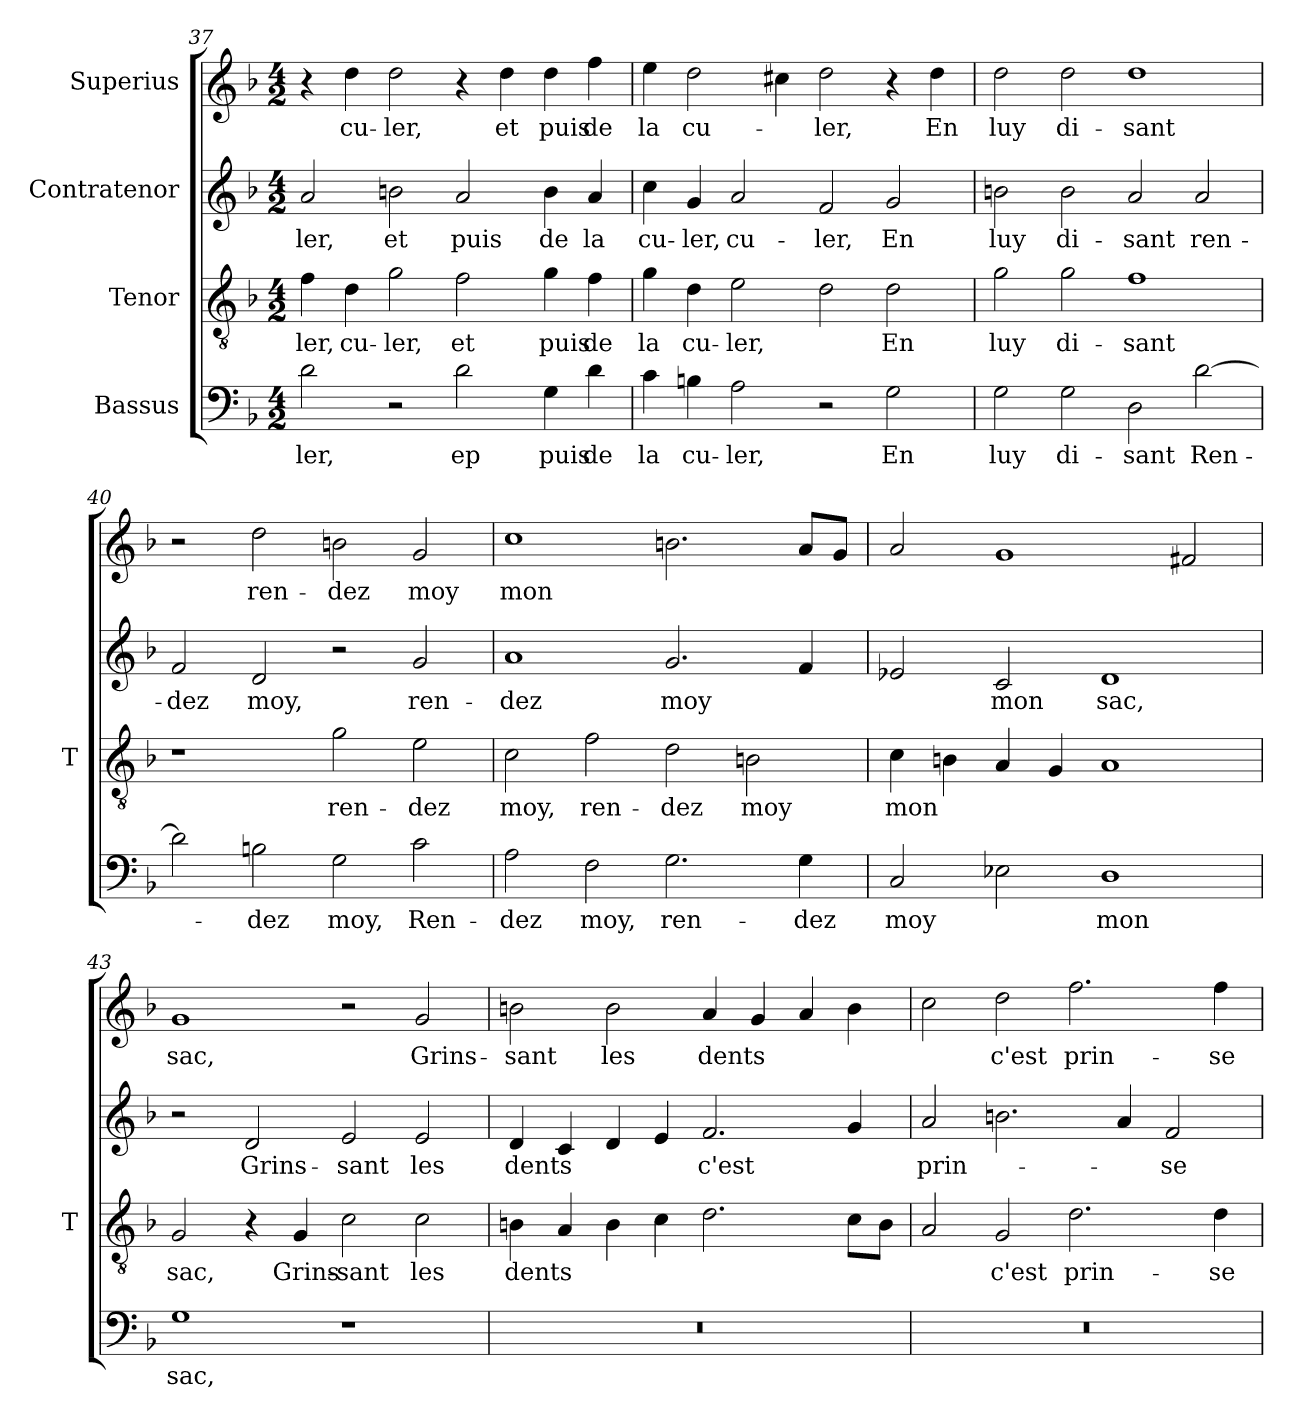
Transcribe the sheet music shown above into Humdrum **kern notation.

**kern	**text	**kern	**text	**kern	**text	**kern	**text
*part4	*part4	*part3	*part3	*part2	*part2	*part1	*part1
*staff4	*staff4	*staff3	*staff3	*staff2	*staff2	*staff1	*staff1
*I"Bassus	*	*I"Tenor	*	*I"Contratenor	*	*I"Superius	*
*	*	*I'T	*	*	*	*	*
*clefF4	*	*clefGv2	*	*clefG2	*	*clefG2	*
*k[b-]	*	*k[b-]	*	*k[b-]	*	*k[b-]	*
*M4/2	*	*M4/2	*	*M4/2	*	*M4/2	*
=37	=37	=37	=37	=37	=37	=37	=37
2d	-ler,	4f	-ler,	2a	-ler,	4r	.
.	.	4d	cu-	.	.	4dd	cu-
2r	.	2g	-ler,	2b	-et	2dd	-ler,
2d	-ep	2f	-et	2a	-puis	4r	.
.	.	.	.	.	.	4dd	-et
4G	-puis	4g	-puis	4b	-de	4dd	-puis
4d	-de	4f	-de	4a	-la	4ff	-de
=38	=38	=38	=38	=38	=38	=38	=38
4c	-la	4g	-la	4cc	cu-	4ee	-la
4B	cu-	4d	cu-	4g	-ler,	2dd	cu-
2A	-ler,	2e	-ler,	2a	cu-	.	.
.	.	.	.	.	.	4cc#X	.
2r	.	2d	.	2f	-ler,	2dd	-ler,
2G	-En	2d	-En	2g	-En	4r	.
.	.	.	.	.	.	4dd	-En
=39	=39	=39	=39	=39	=39	=39	=39
2G	-luy	2g	-luy	2b	-luy	2dd	-luy
2G	di-	2g	di-	2b	di-	2dd	di-
2D	-sant	1f	-sant	2a	-sant	1dd	-sant
[2d	Ren-	.	.	2a	ren-	.	.
=40	=40	=40	=40	=40	=40	=40	=40
2d]	.	1r	.	2f	-dez	2r	.
2B	-dez	.	.	2d	-moy,	2dd	ren-
2G	-moy,	2g	ren-	2r	.	2b	-dez
2c	Ren-	2e	-dez	2g	ren-	2g	-moy
=41	=41	=41	=41	=41	=41	=41	=41
2A	-dez	2c	-moy,	1a	-dez	1cc	-mon
2F	-moy,	2f	ren-	.	.	.	.
2.G	ren-	2d	-dez	2.g	-moy	2.b	.
.	.	2B	-moy	.	.	.	.
4G	-dez	.	.	4f	.	8aL	.
.	.	.	.	.	.	8gJ	.
=42	=42	=42	=42	=42	=42	=42	=42
2C	-moy	4c	-mon	2e-X	.	2a	.
.	.	4B	.	.	.	.	.
2E-X	.	4A	.	2c	-mon	1g	.
.	.	4G	.	.	.	.	.
1D	-mon	1A	.	1d	-sac,	.	.
.	.	.	.	.	.	2f#X	.
=43	=43	=43	=43	=43	=43	=43	=43
1G	-sac,	2G	-sac,	2r	.	1g	-sac,
.	.	4r	.	2d	Grins-	.	.
.	.	4G	Grins-	.	.	.	.
1r	.	2c	-sant	2e	-sant	2r	.
.	.	2c	-les	2e	-les	2g	Grins-
=44	=44	=44	=44	=44	=44	=44	=44
0r	.	4B	-dents	4d	-dents	2b	-sant
.	.	4A	.	4c	.	.	.
.	.	4B	.	4d	.	2b	-les
.	.	4c	.	4e	.	.	.
.	.	2.d	.	2.f	-c'est	4a	-dents
.	.	.	.	.	.	4g	.
.	.	.	.	.	.	4a	.
.	.	8cL	.	4g	.	4b	.
.	.	8BJ	.	.	.	.	.
=45	=45	=45	=45	=45	=45	=45	=45
0r	.	2A	.	2a	prin-	2cc	.
.	.	2G	-c'est	2.b	.	2dd	-c'est
.	.	2.d	prin-	.	.	2.ff	prin-
.	.	.	.	4a	.	.	.
.	.	.	.	2f	-se	.	.
.	.	4d	-se	.	.	4ff	-se
=	=	=	=	=	=	=	=
*-	*-	*-	*-	*-	*-	*-	*-
